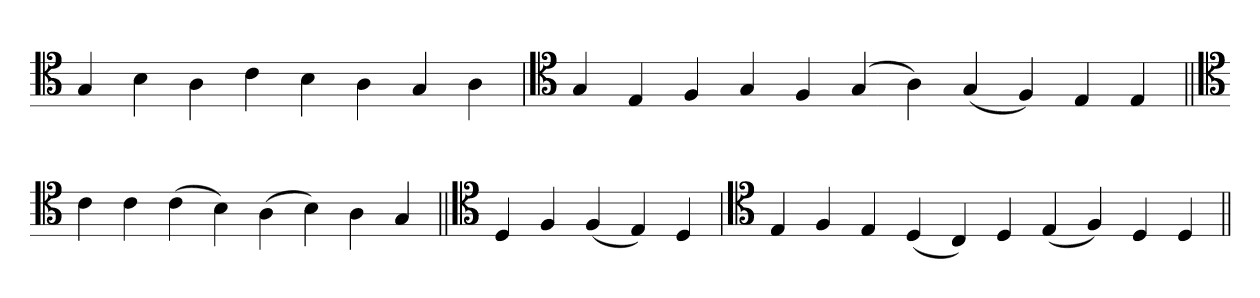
**kern
*part1
*staff1
*clefC4
=
4G
4B
4A
4c
4B
4A
4G
4A
=`
*clefC4
4G
4E
4F
4G
4F
(4G
4A)
(4G
4F)
4E
4E
=||
*clefC4
4c
4c
(4c
4B)
(4A
4B)
4A
4G
=||
*clefC4
4D
4F
(4F
4E)
4D
=`
*clefC4
4E
4F
4E
(4D
4C)
4D
(4E
4F)
4D
4D
=||
*-
